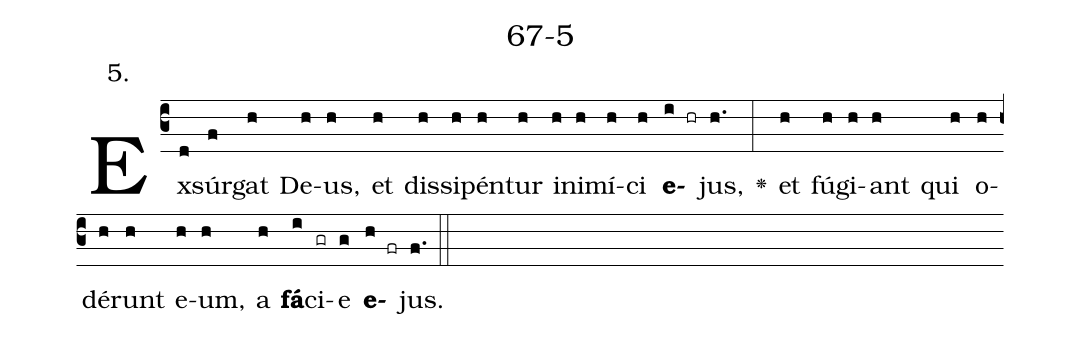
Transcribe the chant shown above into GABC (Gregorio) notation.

name: 67-5;
annotation: 5.;
%%
(c3)Ex(d)súr(f)gat(h) De(h)us,(h) et(h) dis(h)si(h)pén(h)tur(h) in(h)i(h)mí(h)ci(h) <b>e</b>(i hr)jus,(h.) <v>\greheightstar</v>(:) et(h) fú(h)gi(h)ant(h) qui(h) o(h)dé(h)runt(h) e(h)um,(h) a(h) <b>fá</b>(i)ci(gr)e(g) <b>e</b>(h fr)jus.(f.) (::)


%E(h) u(h) o(i) u(g) a(h) e.(f.) (::)
